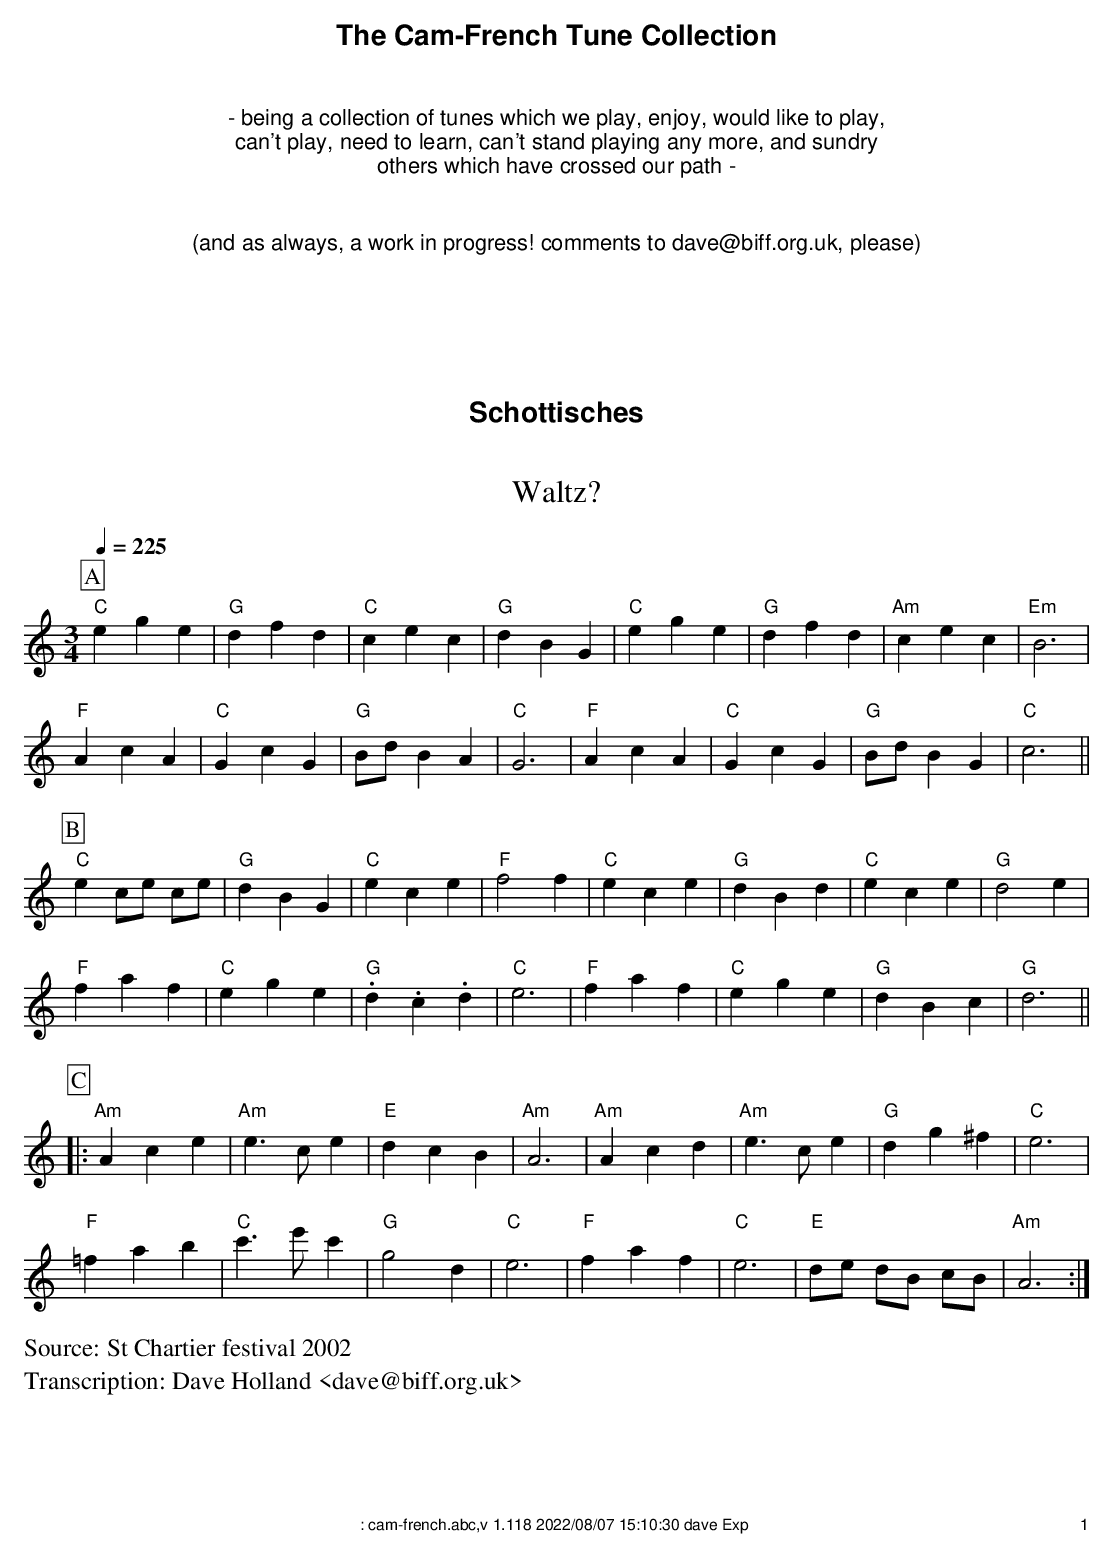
X:1
T:Waltz?
M:3/4
L:1/4
Q:1/4=225
K:C
P:A
"C"ege|"G"dfd|"C"cec|"G"dBG|"C"ege|"G"dfd|"Am"cec|"Em"B3|
"F"AcA|"C"GcG|"G"B/d/ BA|"C"G3|"F"AcA|"C"GcG|"G"B/d/ BG|"C"c3||
P:B
"C"e c/e/ c/e/|"G"dBG|"C"ece|"F"f2f|"C"ece|"G"dBd|"C"ece|"G"d2e|
"F"faf|"C"ege|"G".d.c.d|"C"e3|"F"faf|"C"ege|"G"dBc|"G"d3||
P:C
|:"Am"Ace|"Am"e>ce|"E"dcB|"Am"A3|"Am"Acd|"Am"e>ce|"G"dg^f|"C"e3|
"F"=fab|"C"c'>e'c'|"G"g2d|"C"e3|"F"faf|"C"e3|"E"d/e/ d/B/ c/B/|"Am"A3:|
